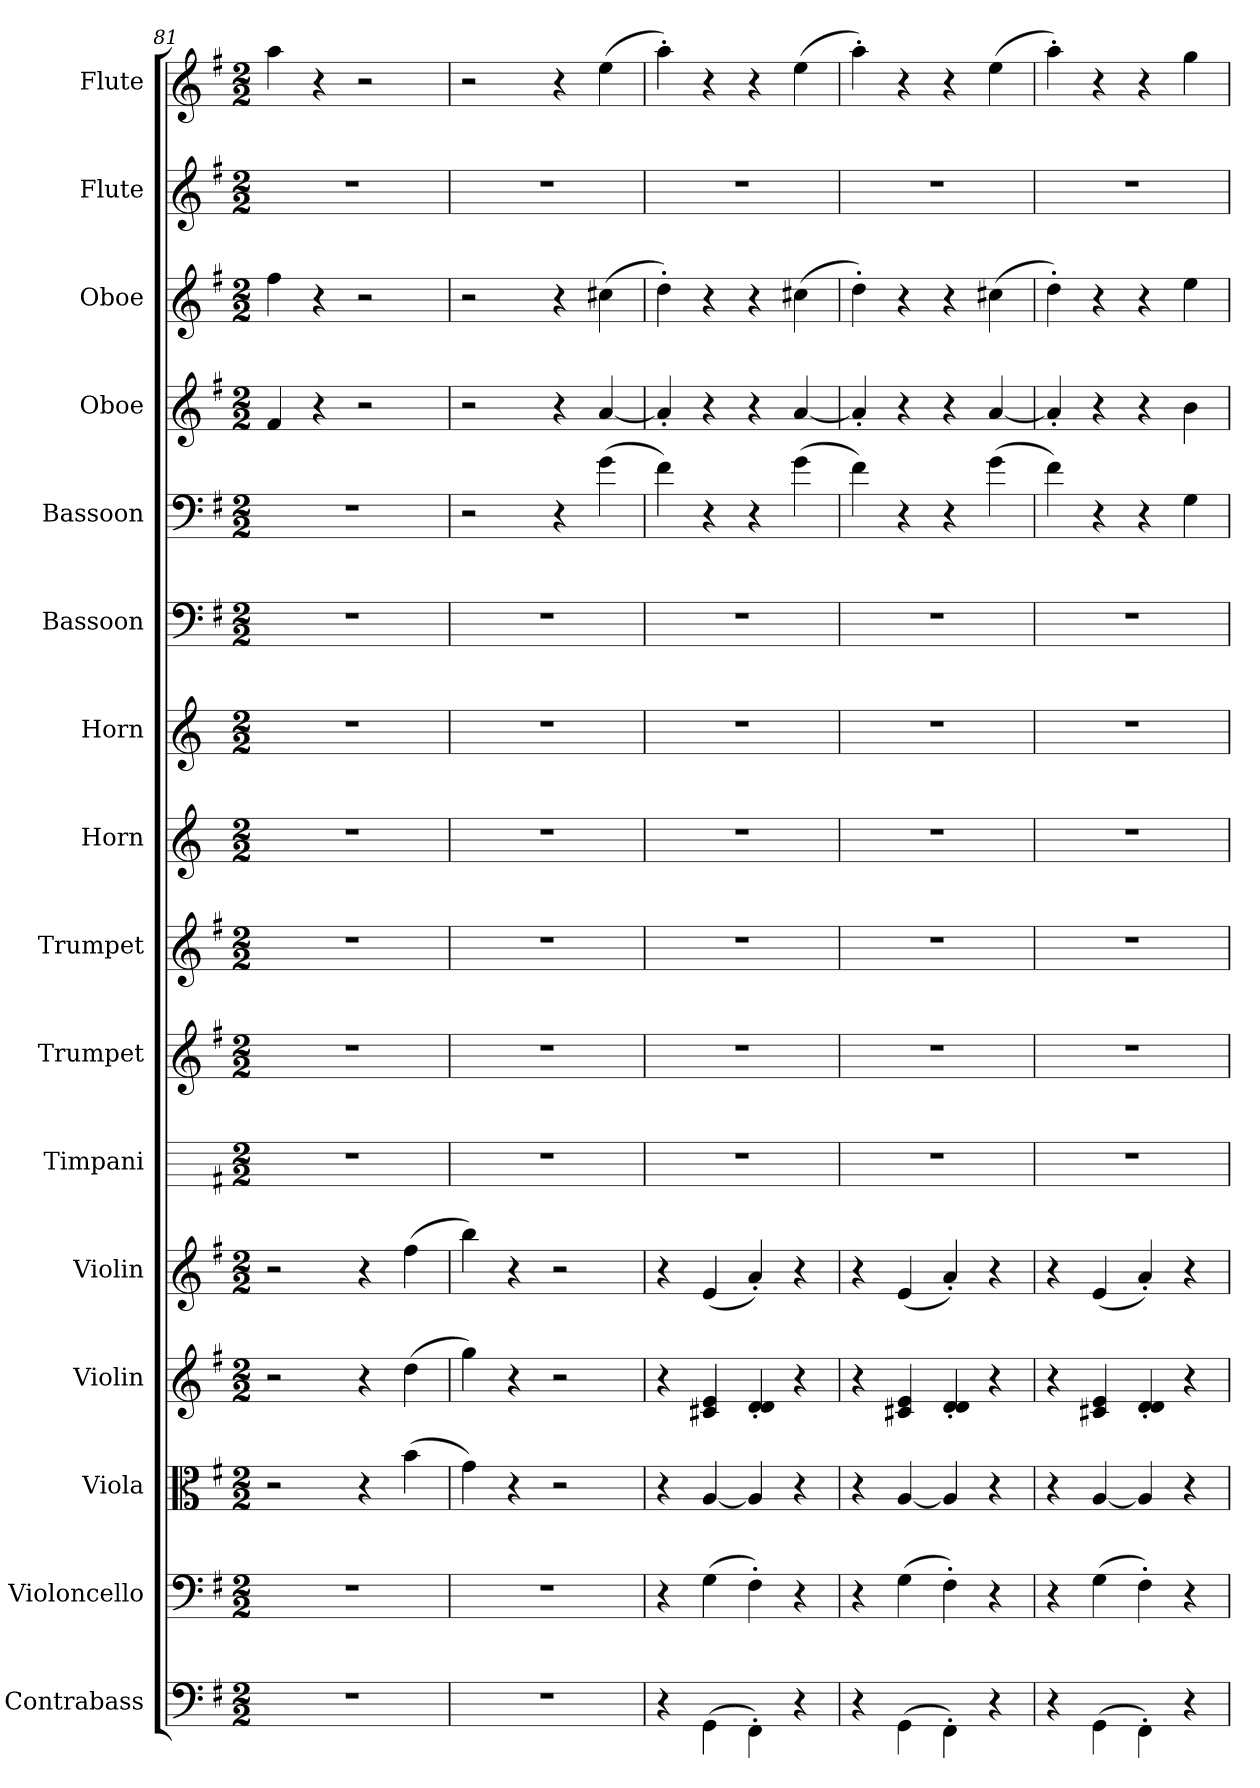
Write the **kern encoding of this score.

**kern	**kern	**kern	**kern	**kern	**kern	**kern	**kern	**kern	**kern	**kern	**kern	**kern	**kern	**kern	**kern
*part16	*part15	*part14	*part13	*part12	*part11	*part10	*part9	*part8	*part7	*part6	*part5	*part4	*part3	*part2	*part1
*staff16	*staff15	*staff14	*staff13	*staff12	*staff11	*staff10	*staff9	*staff8	*staff7	*staff6	*staff5	*staff4	*staff3	*staff2	*staff1
*I"Contrabass	*I"Violoncello	*I"Viola	*I"Violin	*I"Violin	*I"Timpani	*I"Trumpet	*I"Trumpet	*I"Horn	*I"Horn	*I"Bassoon	*I"Bassoon	*I"Oboe	*I"Oboe	*I"Flute	*I"Flute
*I'Cb	*I'Vc	*I'Vla	*I'Vln	*I'Vln	*I'Timp	*I'Tpt	*I'Tpt	*I'Hn	*I'Hn	*I'Bsn	*I'Bsn	*I'Ob	*I'Ob	*I'Fl	*I'Fl
*clefF4	*clefF4	*clefC3	*clefG2	*clefG2	*	*clefG2	*clefG2	*clefG2	*clefG2	*clefF4	*clefF4	*clefG2	*clefG2	*clefG2	*clefG2
*k[f#]	*k[f#]	*k[f#]	*k[f#]	*k[f#]	*k[f#]	*k[f#]	*k[f#]	*k[]	*k[]	*k[f#]	*k[f#]	*k[f#]	*k[f#]	*k[f#]	*k[f#]
*M2/2	*M2/2	*M2/2	*M2/2	*M2/2	*M2/2	*M2/2	*M2/2	*M2/2	*M2/2	*M2/2	*M2/2	*M2/2	*M2/2	*M2/2	*M2/2
=81	=81	=81	=81	=81	=81	=81	=81	=81	=81	=81	=81	=81	=81	=81	=81
1r	1r	2r	2r	2r	1r	1r	1r	1r	1r	1r	1r	4f#/	4ff#\	1r	4aa\
.	.	.	.	.	.	.	.	.	.	.	.	4r	4r	.	4r
.	.	4r	4r	4r	.	.	.	.	.	.	.	2r	2r	.	2r
.	.	(4b\	(4dd\	(4ff#\	.	.	.	.	.	.	.	.	.	.	.
=82	=82	=82	=82	=82	=82	=82	=82	=82	=82	=82	=82	=82	=82	=82	=82
1r	1r	4g\)	4gg\)	4bb\)	1r	1r	1r	1r	1r	1r	2r	2r	2r	1r	2r
.	.	4r	4r	4r	.	.	.	.	.	.	.	.	.	.	.
.	.	2r	2r	2r	.	.	.	.	.	.	4r	4r	4r	.	4r
.	.	.	.	.	.	.	.	.	.	.	(4g\	[4a/	(4cc#X\	.	(4ee\
=83	=83	=83	=83	=83	=83	=83	=83	=83	=83	=83	=83	=83	=83	=83	=83
4r	4r	4r	4r	4r	1r	1r	1r	1r	1r	1r	4f#\)	4a'/]	4dd'\)	1r	4aa'\)
(4GG\	(4G\	[4A/	4c#X/ 4e/	(4e/	.	.	.	.	.	.	4r	4r	4r	.	4r
4FF#'\)	4F#'\)	4A/]	4d'/ 4d'/	4a'/)	.	.	.	.	.	.	4r	4r	4r	.	4r
4r	4r	4r	4r	4r	.	.	.	.	.	.	(4g\	[4a/	(4cc#X\	.	(4ee\
=84	=84	=84	=84	=84	=84	=84	=84	=84	=84	=84	=84	=84	=84	=84	=84
4r	4r	4r	4r	4r	1r	1r	1r	1r	1r	1r	4f#\)	4a'/]	4dd'\)	1r	4aa'\)
(4GG\	(4G\	[4A/	4c#X/ 4e/	(4e/	.	.	.	.	.	.	4r	4r	4r	.	4r
4FF#'\)	4F#'\)	4A/]	4d'/ 4d'/	4a'/)	.	.	.	.	.	.	4r	4r	4r	.	4r
4r	4r	4r	4r	4r	.	.	.	.	.	.	(4g\	[4a/	(4cc#X\	.	(4ee\
=85	=85	=85	=85	=85	=85	=85	=85	=85	=85	=85	=85	=85	=85	=85	=85
4r	4r	4r	4r	4r	1r	1r	1r	1r	1r	1r	4f#\)	4a'/]	4dd'\)	1r	4aa'\)
(4GG\	(4G\	[4A/	4c#X/ 4e/	(4e/	.	.	.	.	.	.	4r	4r	4r	.	4r
4FF#'\)	4F#'\)	4A/]	4d'/ 4d'/	4a'/)	.	.	.	.	.	.	4r	4r	4r	.	4r
4r	4r	4r	4r	4r	.	.	.	.	.	.	4G\	4b\	4ee\	.	4gg\
=	=	=	=	=	=	=	=	=	=	=	=	=	=	=	=
*-	*-	*-	*-	*-	*-	*-	*-	*-	*-	*-	*-	*-	*-	*-	*-
